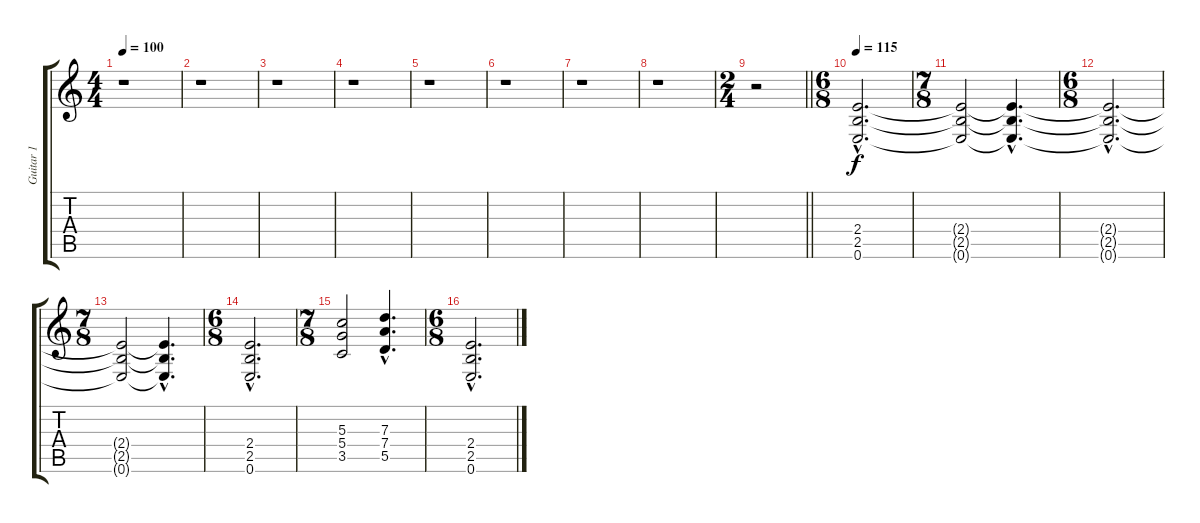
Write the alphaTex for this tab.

\track ("Guitar 1" "Guitar 1") {instrument distortionguitar}
\staff {score tabs}
\tuning (E4 B3 G3 D3 A2 E2) {hide}
\ts (4 4)
\tempo 100
\clef g2
\ks c
r.1{dy f instrument distortionguitar} |
r.1 |
r.1 |
r.1 |
r.1 |
r.1 |
r.1 |
r.1 |
\ts (2 4)
\barLineRight lightlight
r.2 |
\ts (6 8)
\tempo 115
(2.4{hac} 2.5{hac} 0.6{hac}).2{d} |
\ts (7 8)
(2.4{t} 2.5{t} 0.6{t}).2 (2.4{hac t} 2.5{hac t} 0.6{hac t}).4{d} |
\ts (6 8)
(2.4{hac t} 2.5{hac t} 0.6{hac t}).2{d} |
\ts (7 8)
(2.4{t} 2.5{t} 0.6{t}).2 (2.4{hac t} 2.5{hac t} 0.6{hac t}).4{d} |
\ts (6 8)
(2.4{hac} 2.5{hac} 0.6{hac}).2{d} |
\ts (7 8)
(5.3 5.4 3.5).2 (7.3{hac} 7.4{hac} 5.5{hac}).4{d} |
\ts (6 8)
(2.4{hac} 2.5{hac} 0.6{hac}).2{d}
